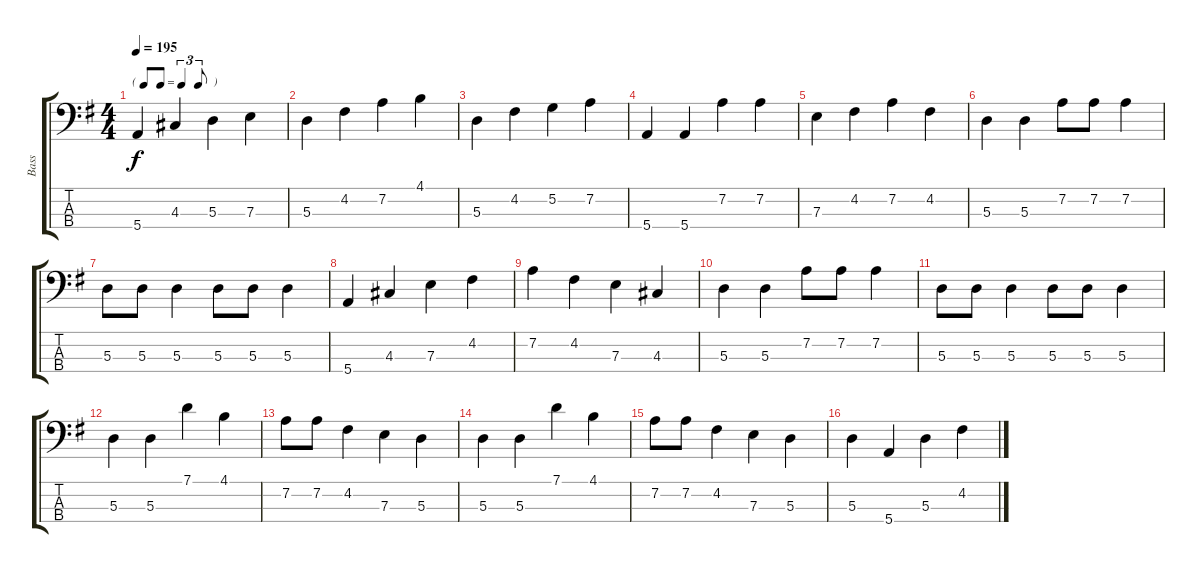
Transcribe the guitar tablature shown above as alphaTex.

\track ("Bass" "Bass") {instrument acousticbass}
\staff {score tabs}
\tuning (G2 D2 A1 E1) {hide}
\ts (4 4)
\tf triplet8th
\tempo 195
\clef f4
\ks g
5.4.4{dy f} 4.3.4 5.3.4 7.3.4 |
5.3.4 4.2.4 7.2.4 4.1.4 |
5.3.4 4.2.4 5.2.4 7.2.4 |
5.4.4 5.4.4 7.2.4 7.2.4 |
7.3.4 4.2.4 7.2.4 4.2.4 |
5.3.4 5.3.4 7.2.8 7.2.8 7.2.4 |
5.3.8 5.3.8 5.3.4 5.3.8 5.3.8 5.3.4 |
5.4.4 4.3.4 7.3.4 4.2.4 |
7.2.4 4.2.4 7.3.4 4.3.4 |
5.3.4 5.3.4 7.2.8 7.2.8 7.2.4 |
5.3.8 5.3.8 5.3.4 5.3.8 5.3.8 5.3.4 |
5.3.4 5.3.4 7.1.4 4.1.4 |
7.2.8 7.2.8 4.2.4 7.3.4 5.3.4 |
5.3.4 5.3.4 7.1.4 4.1.4 |
7.2.8 7.2.8 4.2.4 7.3.4 5.3.4 |
5.3.4 5.4.4 5.3.4 4.2.4
